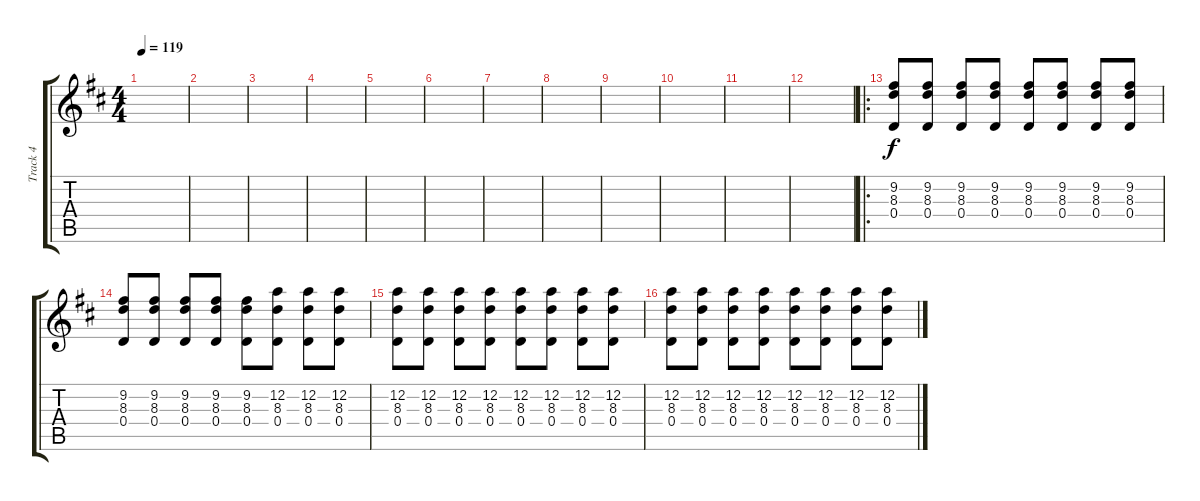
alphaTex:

\track ("Track 4" "Track 4") {instrument distortionguitar}
\staff {score tabs}
\tuning (D4 A3 Gb3 D3 A2 D2) {hide}
\ts (4 4)
\tempo 119
\clef g2
\ks d
|
|
|
|
|
|
|
|
|
|
|
|
\ro
(9.2 8.3 0.4).8 (9.2 8.3 0.4).8 (9.2 8.3 0.4).8 (9.2 8.3 0.4).8 (9.2 8.3 0.4).8 (9.2 8.3 0.4).8 (9.2 8.3 0.4).8 (9.2 8.3 0.4).8 |
(9.2 8.3 0.4).8 (9.2 8.3 0.4).8 (9.2 8.3 0.4).8 (9.2 8.3 0.4).8 (9.2 8.3 0.4).8 (12.2 8.3 0.4).8 (12.2 8.3 0.4).8 (12.2 8.3 0.4).8 |
(12.2 8.3 0.4).8 (12.2 8.3 0.4).8 (12.2 8.3 0.4).8 (12.2 8.3 0.4).8 (12.2 8.3 0.4).8 (12.2 8.3 0.4).8 (12.2 8.3 0.4).8 (12.2 8.3 0.4).8 |
(12.2 8.3 0.4).8 (12.2 8.3 0.4).8 (12.2 8.3 0.4).8 (12.2 8.3 0.4).8 (12.2 8.3 0.4).8 (12.2 8.3 0.4).8 (12.2 8.3 0.4).8 (12.2 8.3 0.4).8
